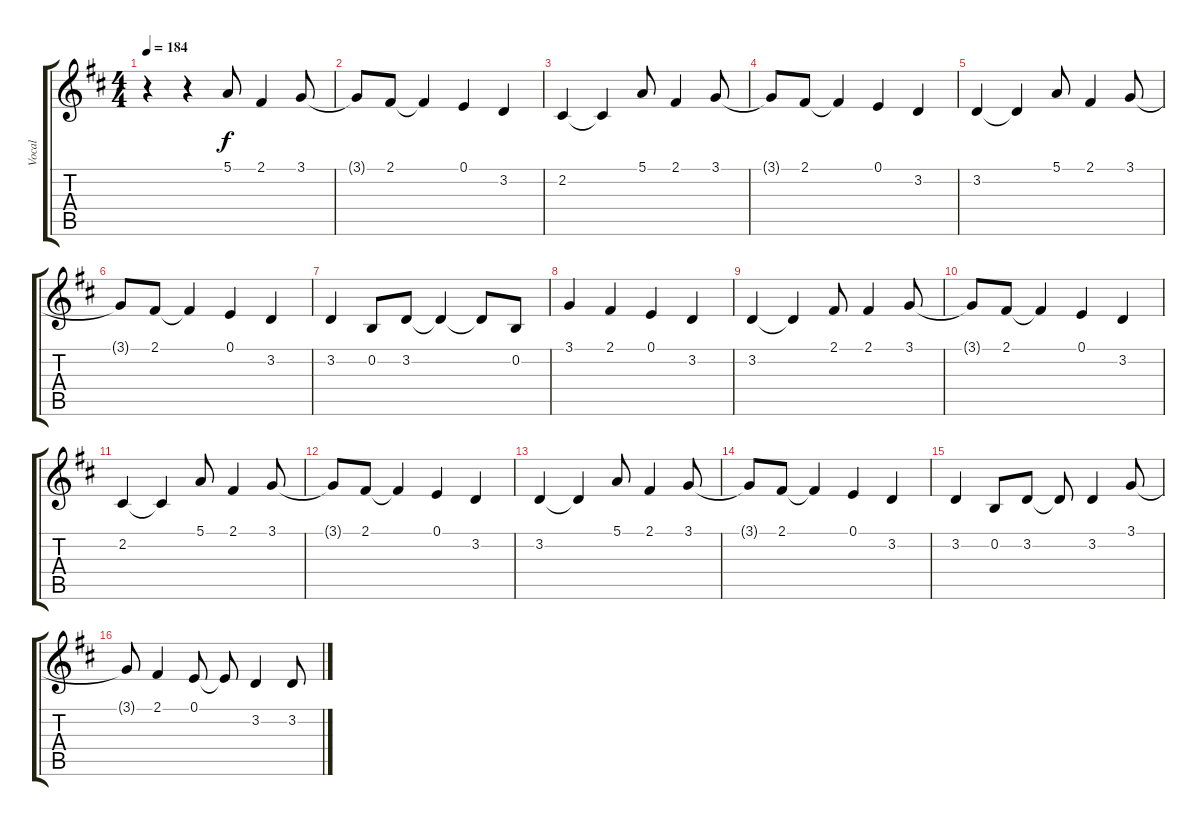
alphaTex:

\track ("Vocal" "Vocal") {instrument harmonica}
\staff {score tabs}
\tuning (E4 B3 G3 D3 A2 E2) {hide}
\ts (4 4)
\tempo 184
\clef g2
\ks d
r.4{dy f} r.4 5.1.8 2.1.4 3.1.8 |
3.1{t}.8 2.1.8 2.1{t}.4 0.1.4 3.2.4 |
2.2.4 2.2{t}.4 5.1.8 2.1.4 3.1.8 |
3.1{t}.8 2.1.8 2.1{t}.4 0.1.4 3.2.4 |
3.2.4 3.2{t}.4 5.1.8 2.1.4 3.1.8 |
3.1{t}.8 2.1.8 2.1{t}.4 0.1.4 3.2.4 |
3.2.4 0.2.8 3.2.8 3.2{t}.4 3.2{t}.8 0.2.8 |
3.1.4 2.1.4 0.1.4 3.2.4 |
3.2.4 3.2{t}.4 2.1.8 2.1.4 3.1.8 |
3.1{t}.8 2.1.8 2.1{t}.4 0.1.4 3.2.4 |
2.2.4 2.2{t}.4 5.1.8 2.1.4 3.1.8 |
3.1{t}.8 2.1.8 2.1{t}.4 0.1.4 3.2.4 |
3.2.4 3.2{t}.4 5.1.8 2.1.4 3.1.8 |
3.1{t}.8 2.1.8 2.1{t}.4 0.1.4 3.2.4 |
3.2.4 0.2.8 3.2.8 3.2{t}.8 3.2.4 3.1.8 |
3.1{t}.8 2.1.4 0.1.8 0.1{t}.8 3.2.4 3.2.8
